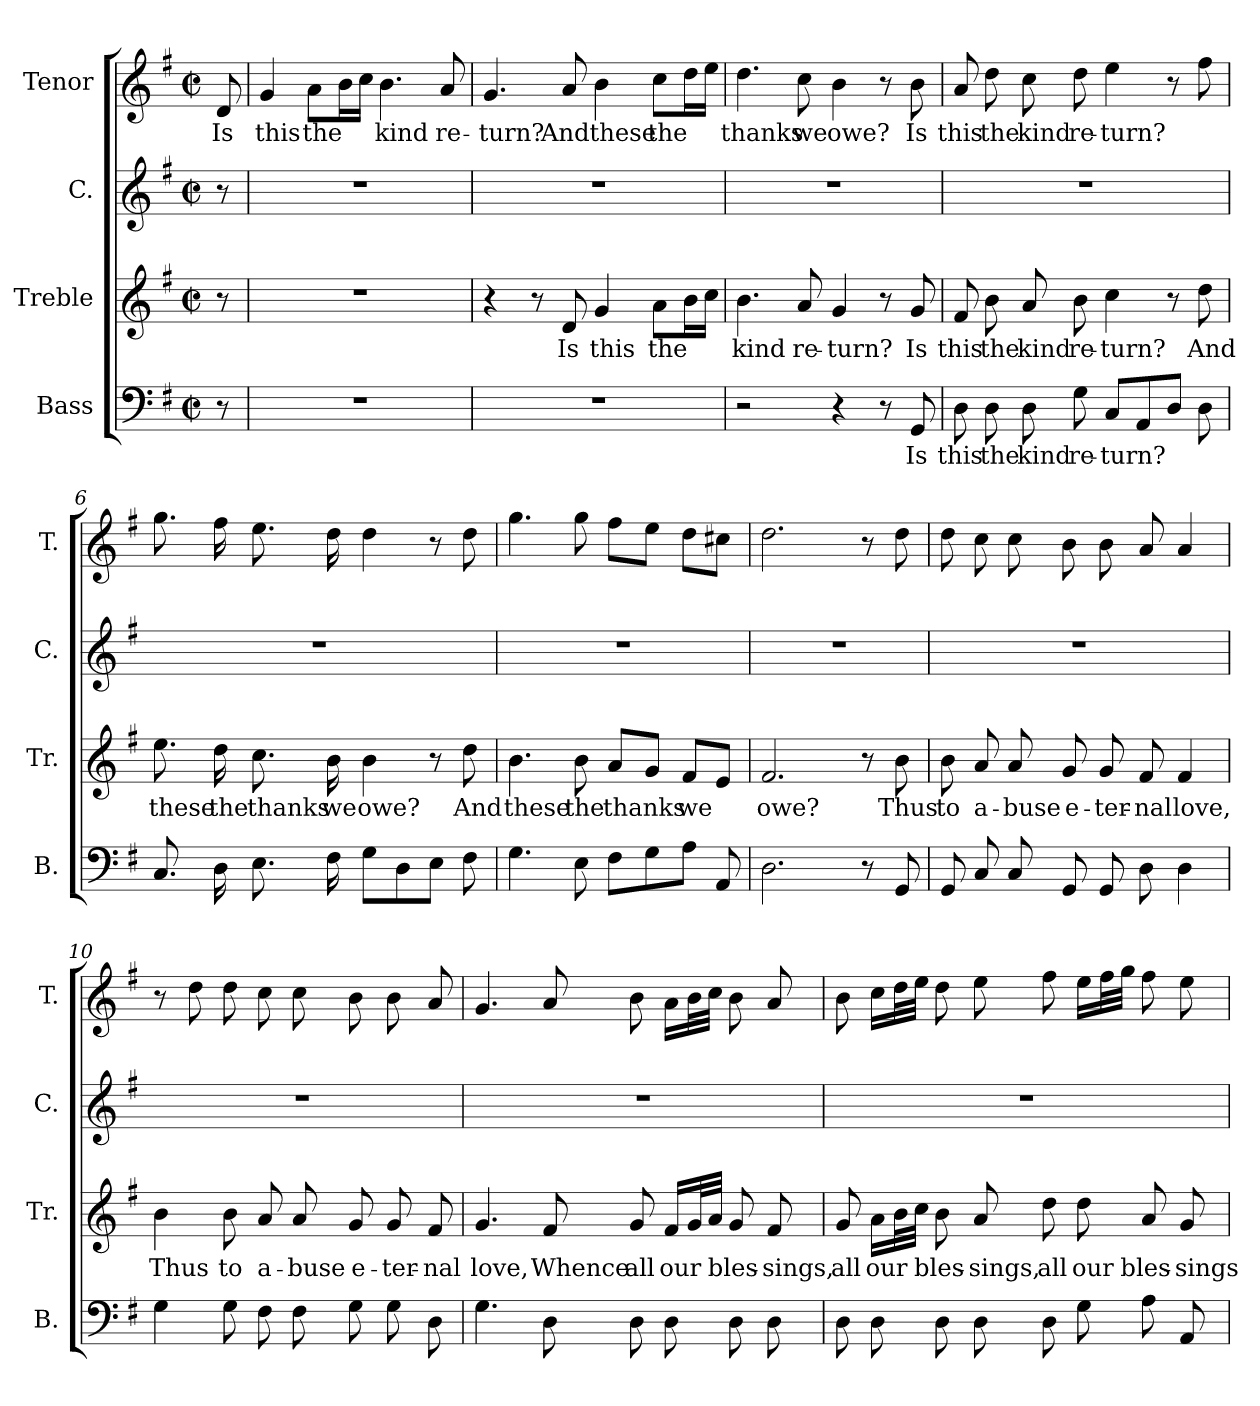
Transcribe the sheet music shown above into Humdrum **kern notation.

**kern	**text	**kern	**text	**kern	**kern	**text
*part4	*part4	*part3	*part3	*part2	*part1	*part1
*staff4	*staff4	*staff3	*staff3	*staff2	*staff1	*staff1
*I"Bass	*	*I"Treble	*	*I"C.	*I"Tenor	*
*I'B.	*	*I'Tr.	*	*I'C.	*I'T.	*
*clefF4	*	*clefG2	*	*clefG2	*clefG2	*
*k[f#]	*	*k[f#]	*	*k[f#]	*k[f#]	*
*M2/2	*	*M2/2	*	*M2/2	*M2/2	*
*met(c|)	*	*met(c|)	*	*met(c|)	*met(c|)	*
*MM60	*	*MM60	*	*MM60	*MM60	*
=1	=1	=1	=1	=1	=1	=1
8r	.	8r	.	8r	8d/	Is
=2	=2	=2	=2	=2	=2	=2
1r	.	1r	.	1r	4g/	this
.	.	.	.	.	8a\L	the
.	.	.	.	.	16b\L	.
.	.	.	.	.	16cc\JJ	.
.	.	.	.	.	4.b\	kind
.	.	.	.	.	8a/	re-
=3	=3	=3	=3	=3	=3	=3
1r	.	4r	.	1r	4.g/	-turn?
.	.	8r	.	.	.	.
.	.	8d/	Is	.	8a/	And
.	.	4g/	this	.	4b\	these
.	.	8a\L	the	.	8cc\L	the
.	.	16b\L	.	.	16dd\L	.
.	.	16cc\JJ	.	.	16ee\JJ	.
=4	=4	=4	=4	=4	=4	=4
2r	.	4.b\	kind	1r	4.dd\	thanks
.	.	8a/	re-	.	8cc\	we
4r	.	4g/	-turn?	.	4b\	owe?
8r	.	8r	.	.	8r	.
8GG/	Is	8g/	Is	.	8b\	Is
=5	=5	=5	=5	=5	=5	=5
8D\	this	8f#/	this	1r	8a/	this
8D\	the	8b\	the	.	8dd\	the
8D\	kind	8a/	kind	.	8cc\	kind
8G\	re-	8b\	re-	.	8dd\	re-
8C/L	-turn?	4cc\	-turn?	.	4ee\	-turn?
8AA/	.	.	.	.	.	.
8D/J	.	8r	.	.	8r	.
8D\	.	8dd\	And	.	8ff#\	.
!!LO:LB:g=z
=6	=6	=6	=6	=6	=6	=6
8.C/	.	8.ee\	these	1r	8.gg\	.
16D\	.	16dd\	the	.	16ff#\	.
8.E\	.	8.cc\	thanks	.	8.ee\	.
16F#\	.	16b\	we	.	16dd\	.
8G\L	.	4b\	owe?	.	4dd\	.
8D\	.	.	.	.	.	.
8E\J	.	8r	.	.	8r	.
8F#\	.	8dd\	And	.	8dd\	.
=7	=7	=7	=7	=7	=7	=7
4.G\	.	4.b\	these	1r	4.gg\	.
8E\	.	8b\	the	.	8gg\	.
8F#\L	.	8a/L	thanks	.	8ff#\L	.
8G\	.	8g/J	.	.	8ee\J	.
8A\J	.	8f#/L	we	.	8dd\L	.
8AA/	.	8e/J	.	.	8cc#X\J	.
=8	=8	=8	=8	=8	=8	=8
2.D\	.	2.f#/	owe?	1r	2.dd\	.
8r	.	8r	.	.	8r	.
8GG/	.	8b\	Thus	.	8dd\	.
=9	=9	=9	=9	=9	=9	=9
8GG/	.	8b\	to	1r	8dd\	.
8C/	.	8a/	a-	.	8cc\	.
8C/	.	8a/	-buse	.	8cc\	.
8GG/	.	8g/	e-	.	8b\	.
8GG/	.	8g/	-ter-	.	8b\	.
8D\	.	8f#/	-nal	.	8a/	.
4D\	.	4f#/	love,	.	4a/	.
!!LO:LB:g=z
=10	=10	=10	=10	=10	=10	=10
4G\	.	4b\	Thus	1r	8r	.
.	.	.	.	.	8dd\	.
8G\	.	8b\	to	.	8dd\	.
8F#\	.	8a/	a-	.	8cc\	.
8F#\	.	8a/	-buse	.	8cc\	.
8G\	.	8g/	e-	.	8b\	.
8G\	.	8g/	-ter-	.	8b\	.
8D\	.	8f#/	-nal	.	8a/	.
=11	=11	=11	=11	=11	=11	=11
4.G\	.	4.g/	love,	1r	4.g/	.
8D\	.	8f#/	Whence	.	8a/	.
8D\	.	8g/	all	.	8b\	.
8D\	.	16f#/LL	our	.	16a\LL	.
.	.	32g/L	.	.	32b\L	.
.	.	32a/JJJ	.	.	32cc\JJJ	.
8D\	.	8g/	bles-	.	8b\	.
8D\	.	8f#/	-sings,	.	8a/	.
=12	=12	=12	=12	=12	=12	=12
8D\	.	8g/	all	1r	8b\	.
8D\	.	16a\LL	our	.	16cc\LL	.
.	.	32b\L	.	.	32dd\L	.
.	.	32cc\JJJ	.	.	32ee\JJJ	.
8D\	.	8b\	bles-	.	8dd\	.
8D\	.	8a/	-sings,	.	8ee\	.
8D\	.	8dd\	all	.	8ff#\	.
8G\	.	8dd\	our	.	16ee\LL	.
.	.	.	.	.	32ff#\L	.
.	.	.	.	.	32gg\JJJ	.
8A\	.	8a/	bles-	.	8ff#\	.
8AA/	.	8g/	-sings	.	8ee\	.
=	=	=	=	=	=	=
*-	*-	*-	*-	*-	*-	*-
